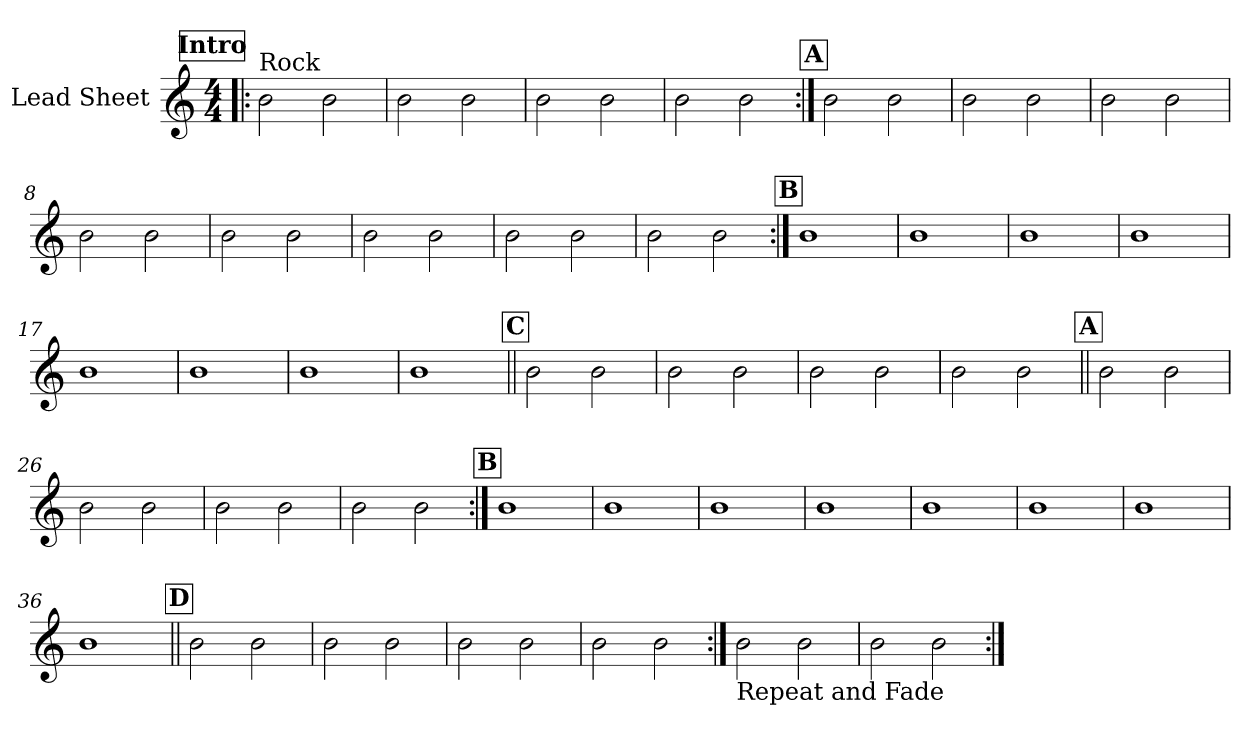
**kern
*part1
*staff1
*I"Lead Sheet
*clefG2
*k[]
*M4/4
*MM88
!!LO:REH:place=s1:a:fs=14:t=Intro
=1!|:
!LO:TX:a:t=Rock
2b\
2b\
=2
2b\
2b\
=3
2b\
2b\
=4
2b\
2b\
!!LO:LB:g=z
!!LO:REH:place=s1:a:fs=14:t=A
=5:|!
2b\
2b\
=6
2b\
2b\
=7
2b\
2b\
=8
2b\
2b\
!!LO:LB:g=z
=9
2b\
2b\
=10
2b\
2b\
=11
2b\
2b\
=12
2b\
2b\
!!LO:LB:g=z
!!LO:REH:place=s1:a:fs=14:t=B
=13:|!
1b
=14
1b
=15
1b
=16
1b
!!LO:LB:g=z
=17
1b
=18
1b
=19
1b
=20
1b
!!LO:LB:g=z
!!LO:REH:place=s1:a:fs=14:t=C
=21||
2b\
2b\
=22
2b\
2b\
=23
2b\
2b\
=24
2b\
2b\
!!LO:LB:g=z
!!LO:REH:place=s1:a:fs=14:t=A
=25||
2b\
2b\
=26
2b\
2b\
=27
2b\
2b\
=28
2b\
2b\
!!LO:LB:g=z
!!LO:REH:place=s1:a:fs=14:t=B
=29:|!
1b
=30
1b
=31
1b
=32
1b
!!LO:LB:g=z
=33
1b
=34
1b
=35
1b
=36
1b
!!LO:LB:g=z
!!LO:REH:place=s1:a:fs=14:t=D
=37||
2b\
2b\
=38
2b\
2b\
=39
2b\
2b\
=40
2b\
2b\
!!LO:PB:g=z
=41:|!
!LO:TX:b:t=Repeat and Fade
2b\
2b\
=42
2b\
2b\
=:|!
*-
